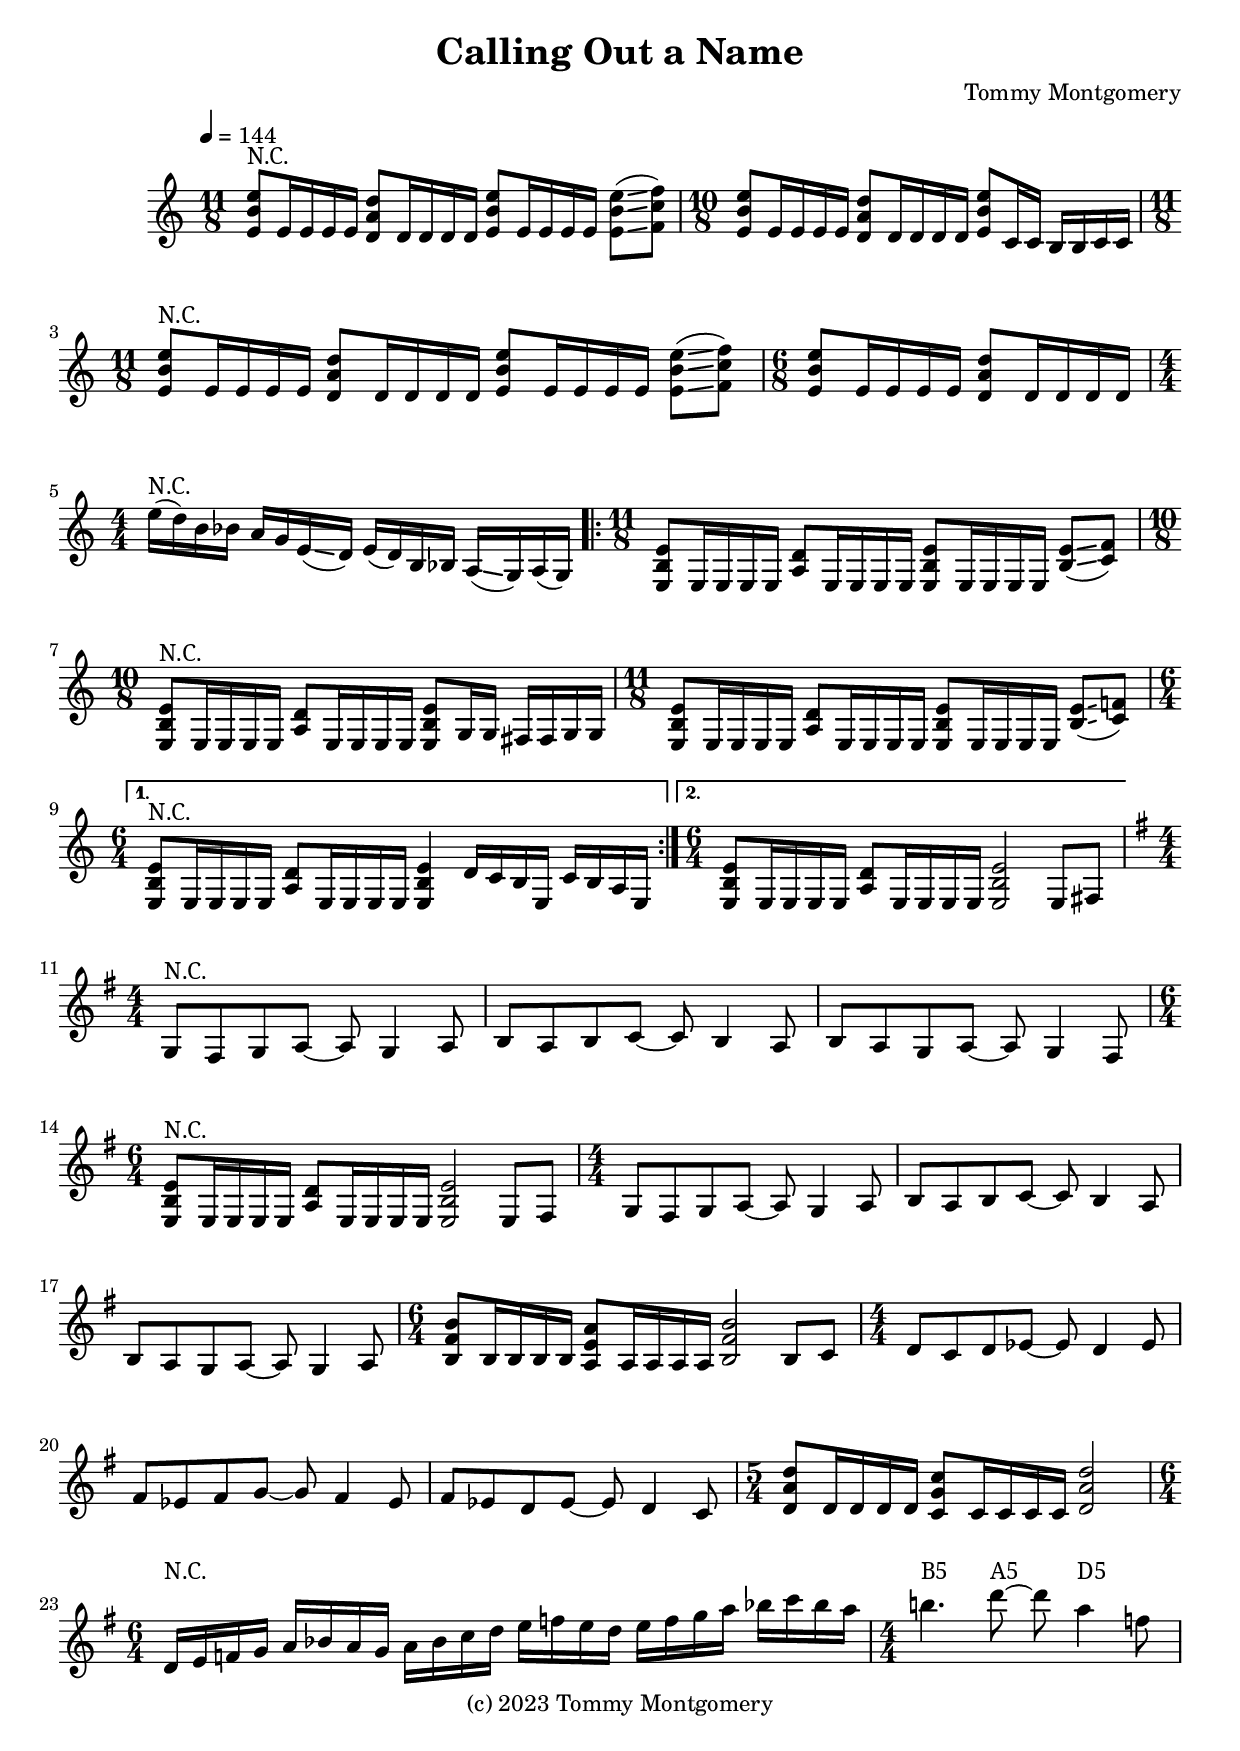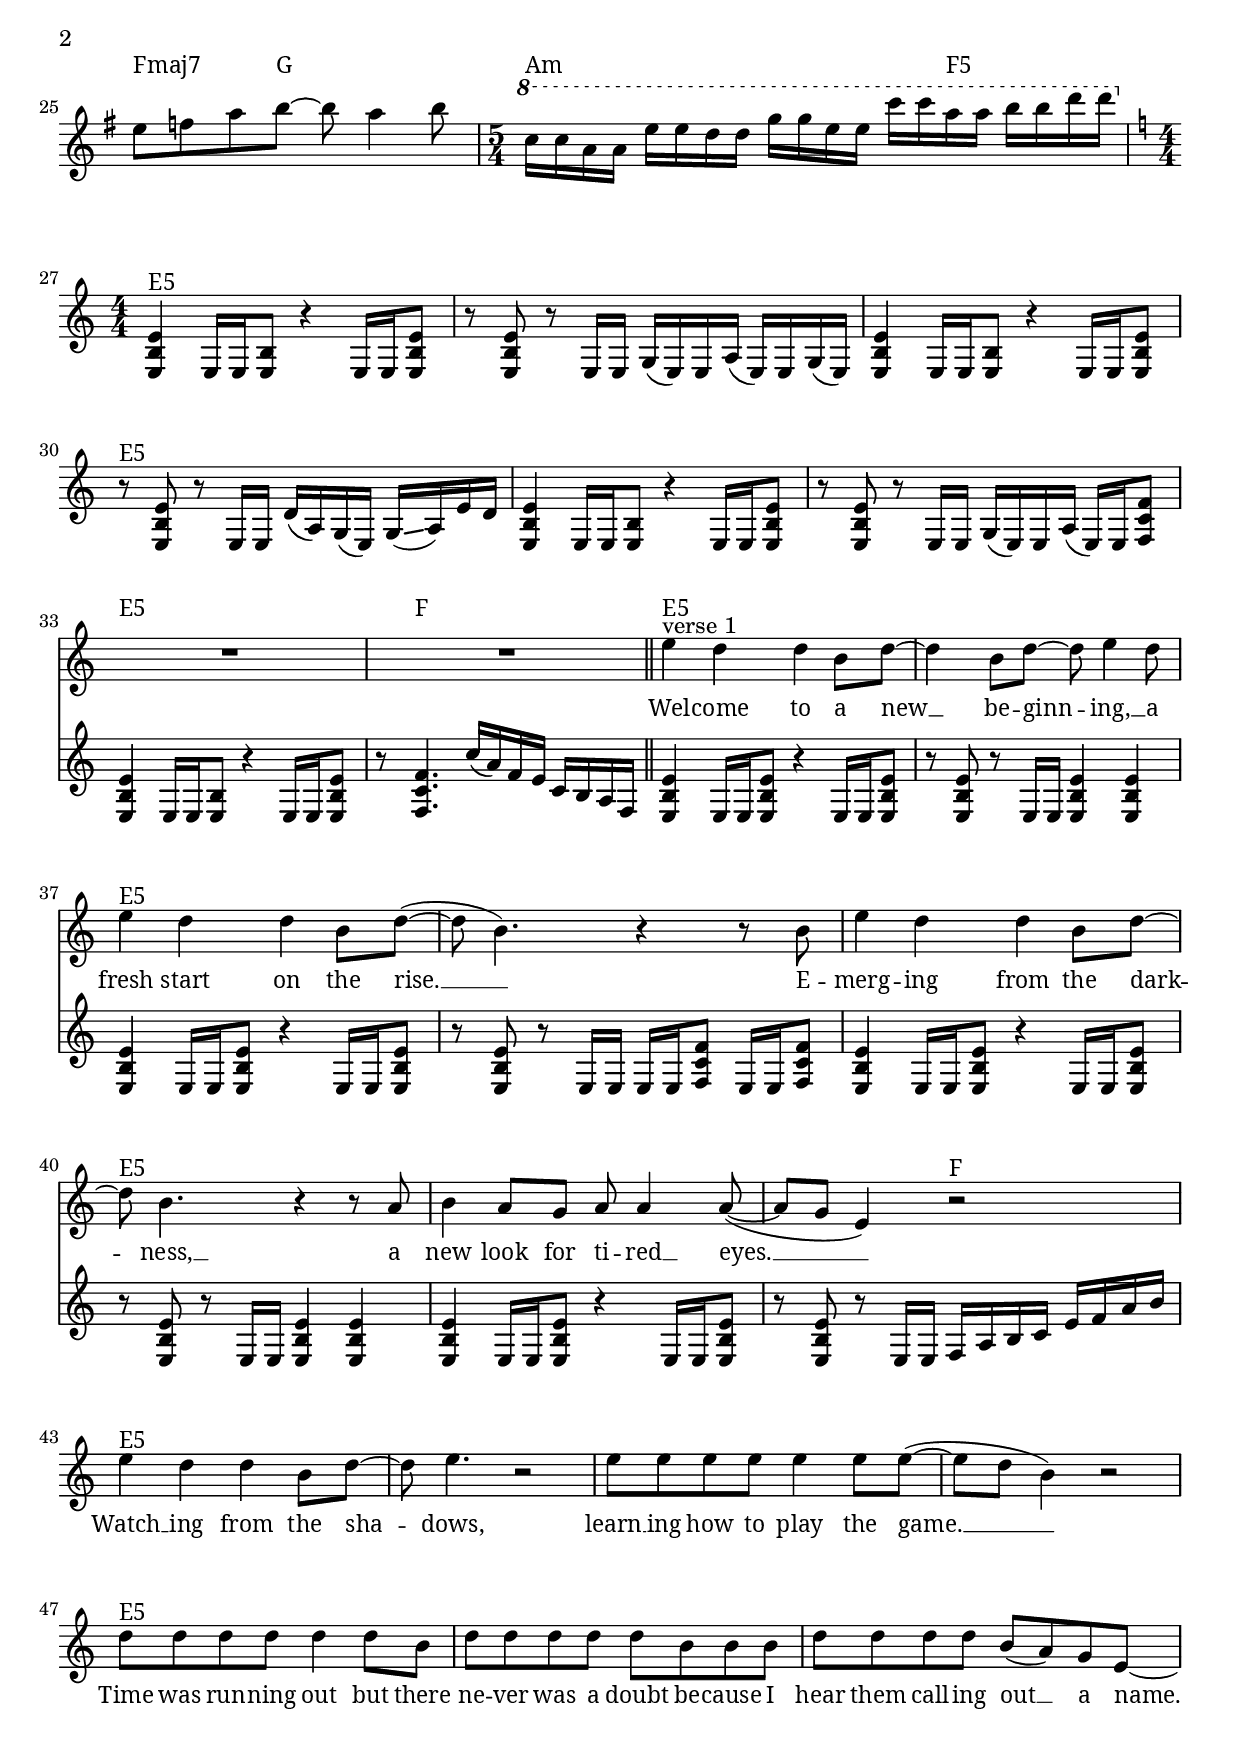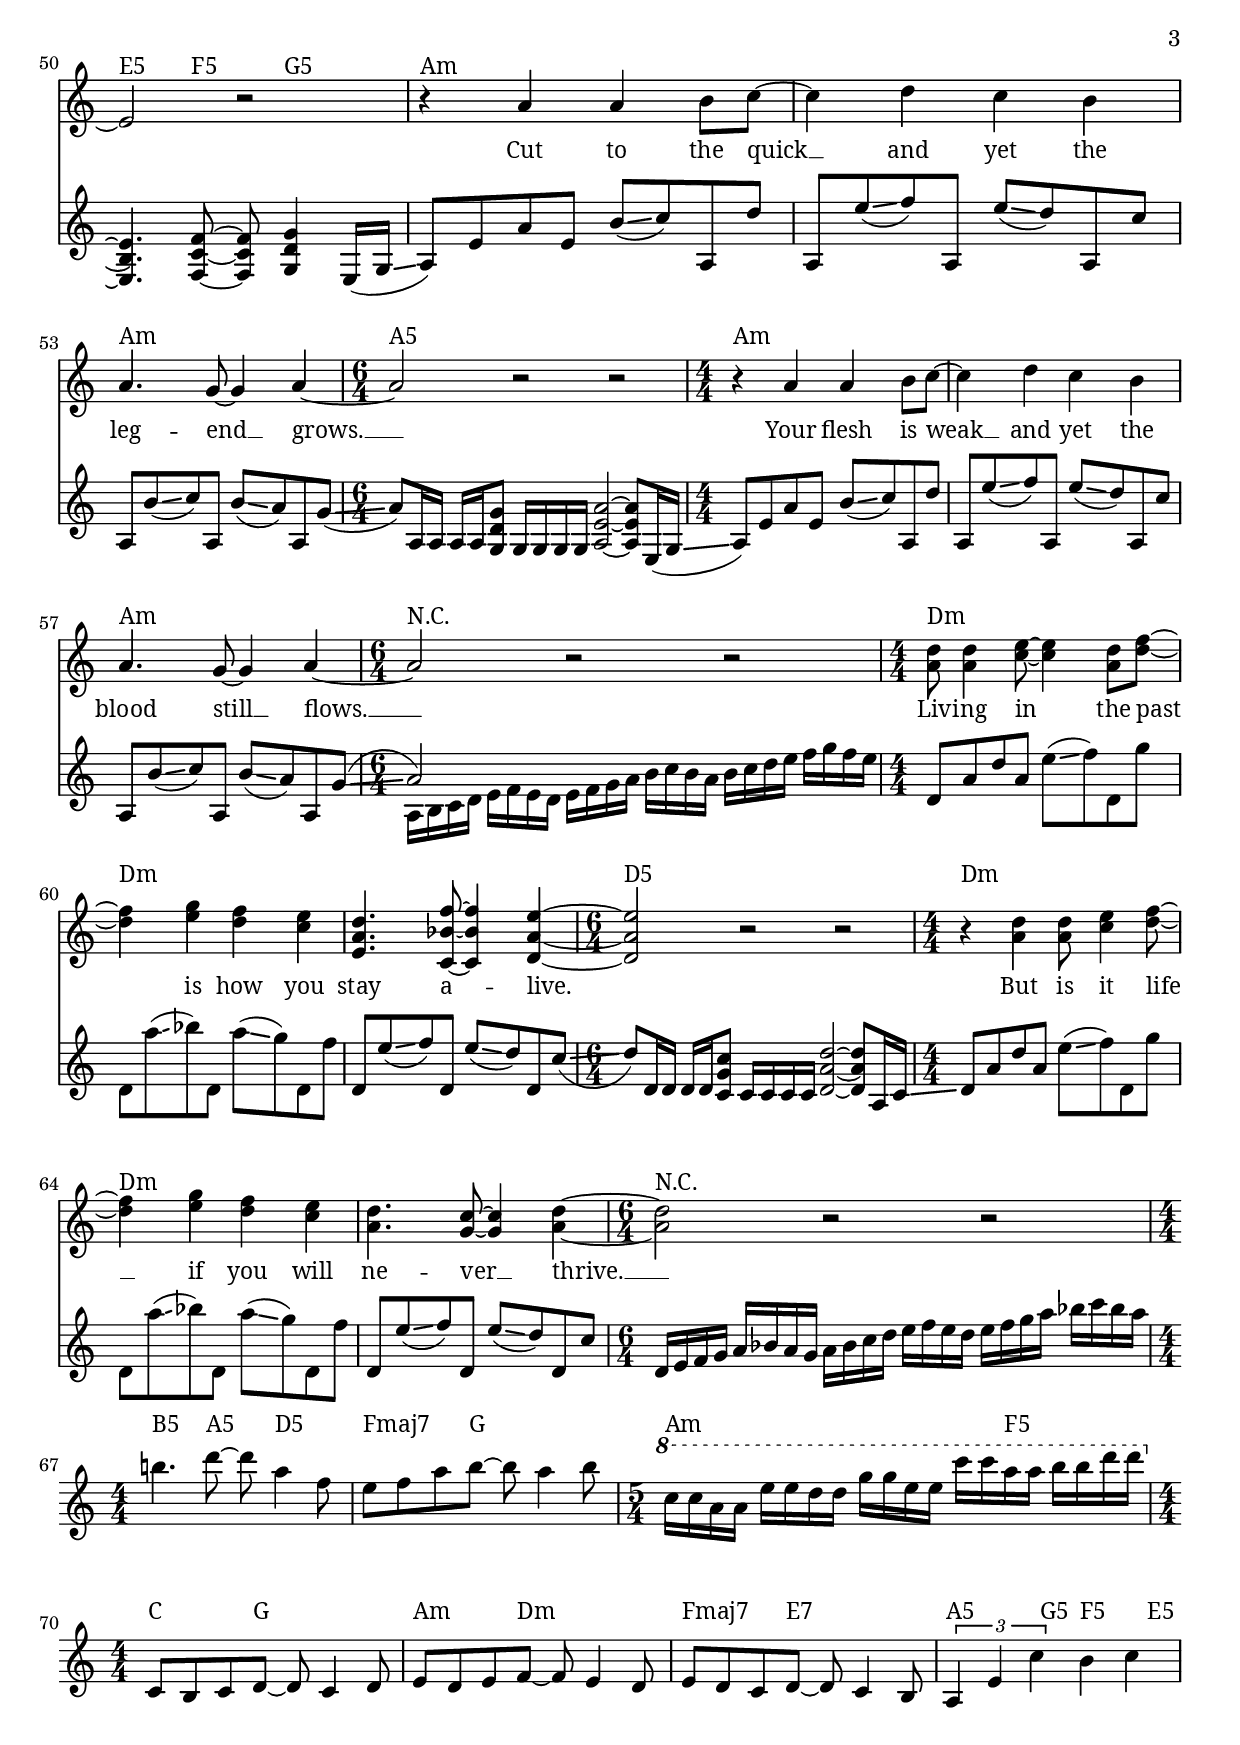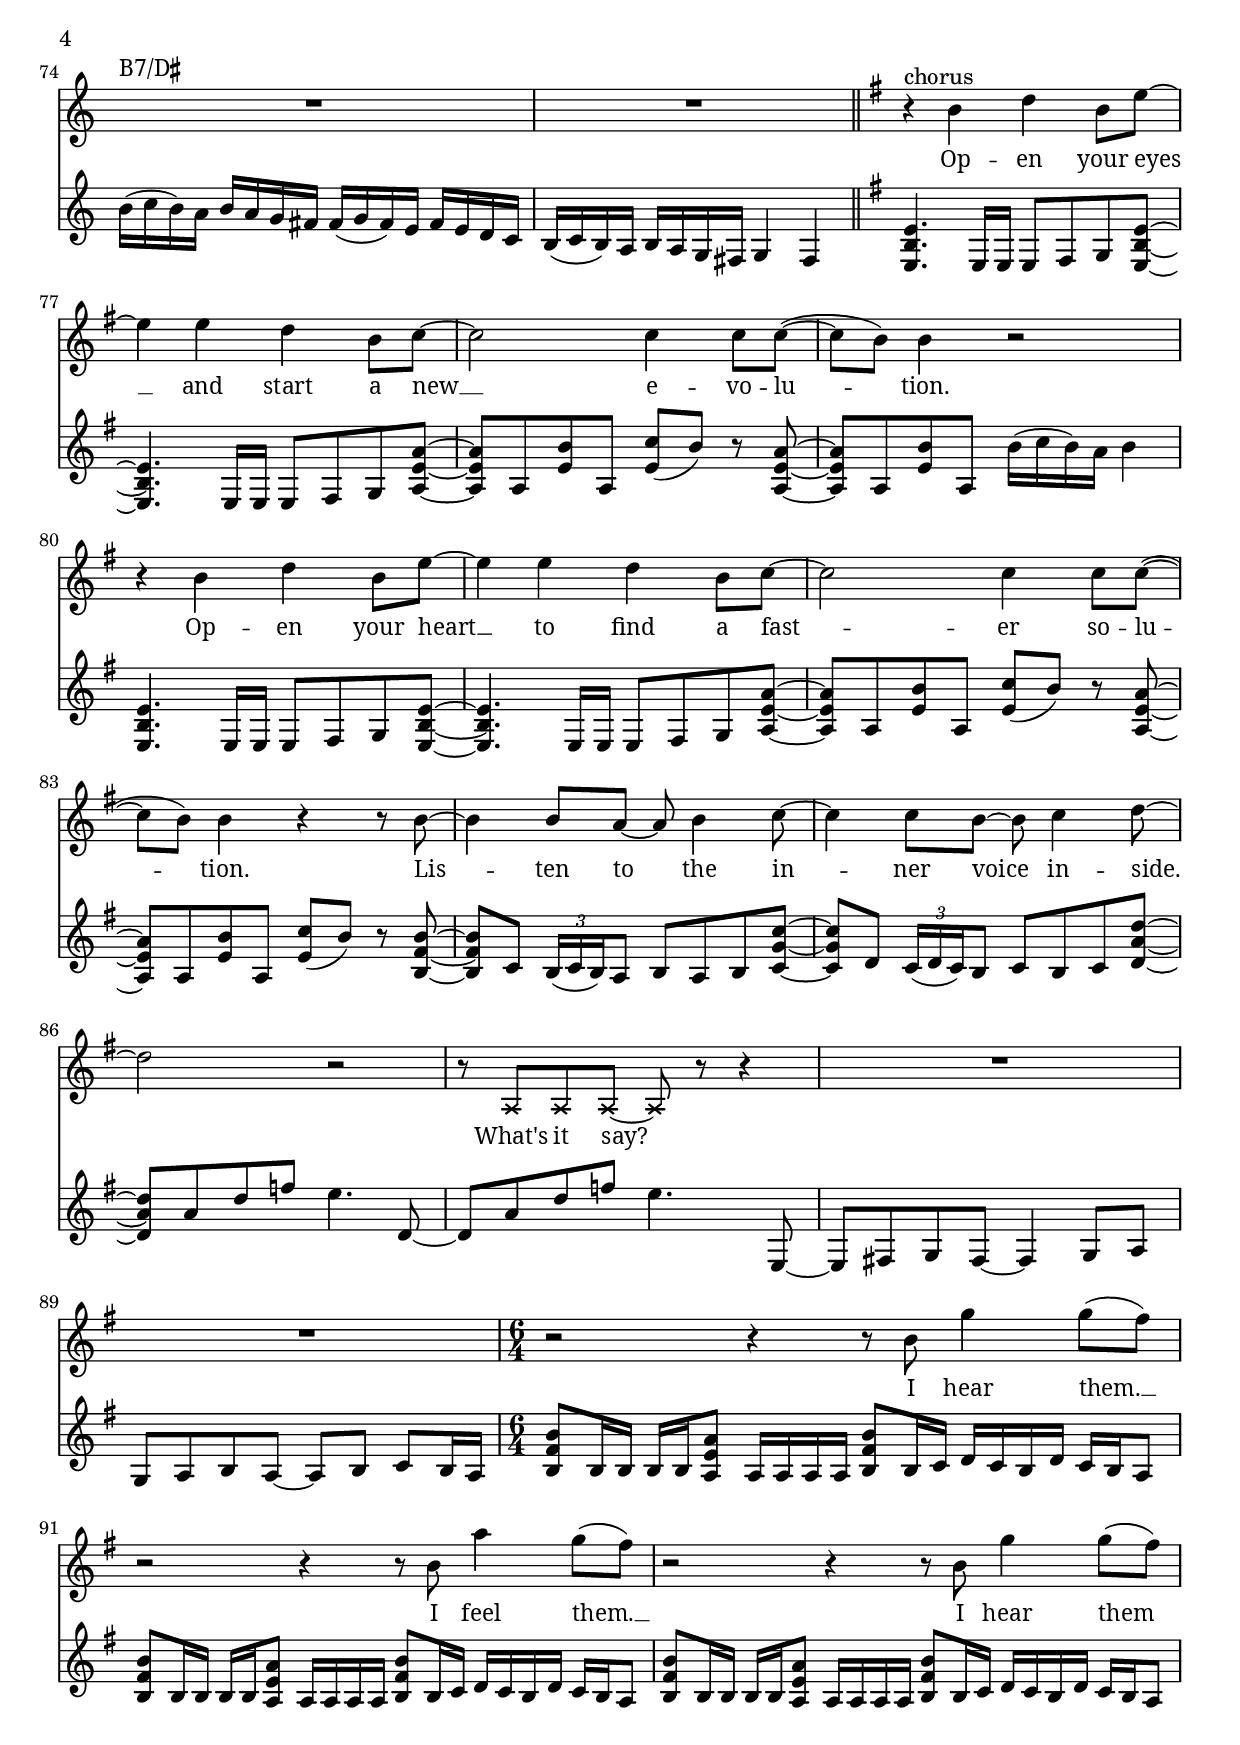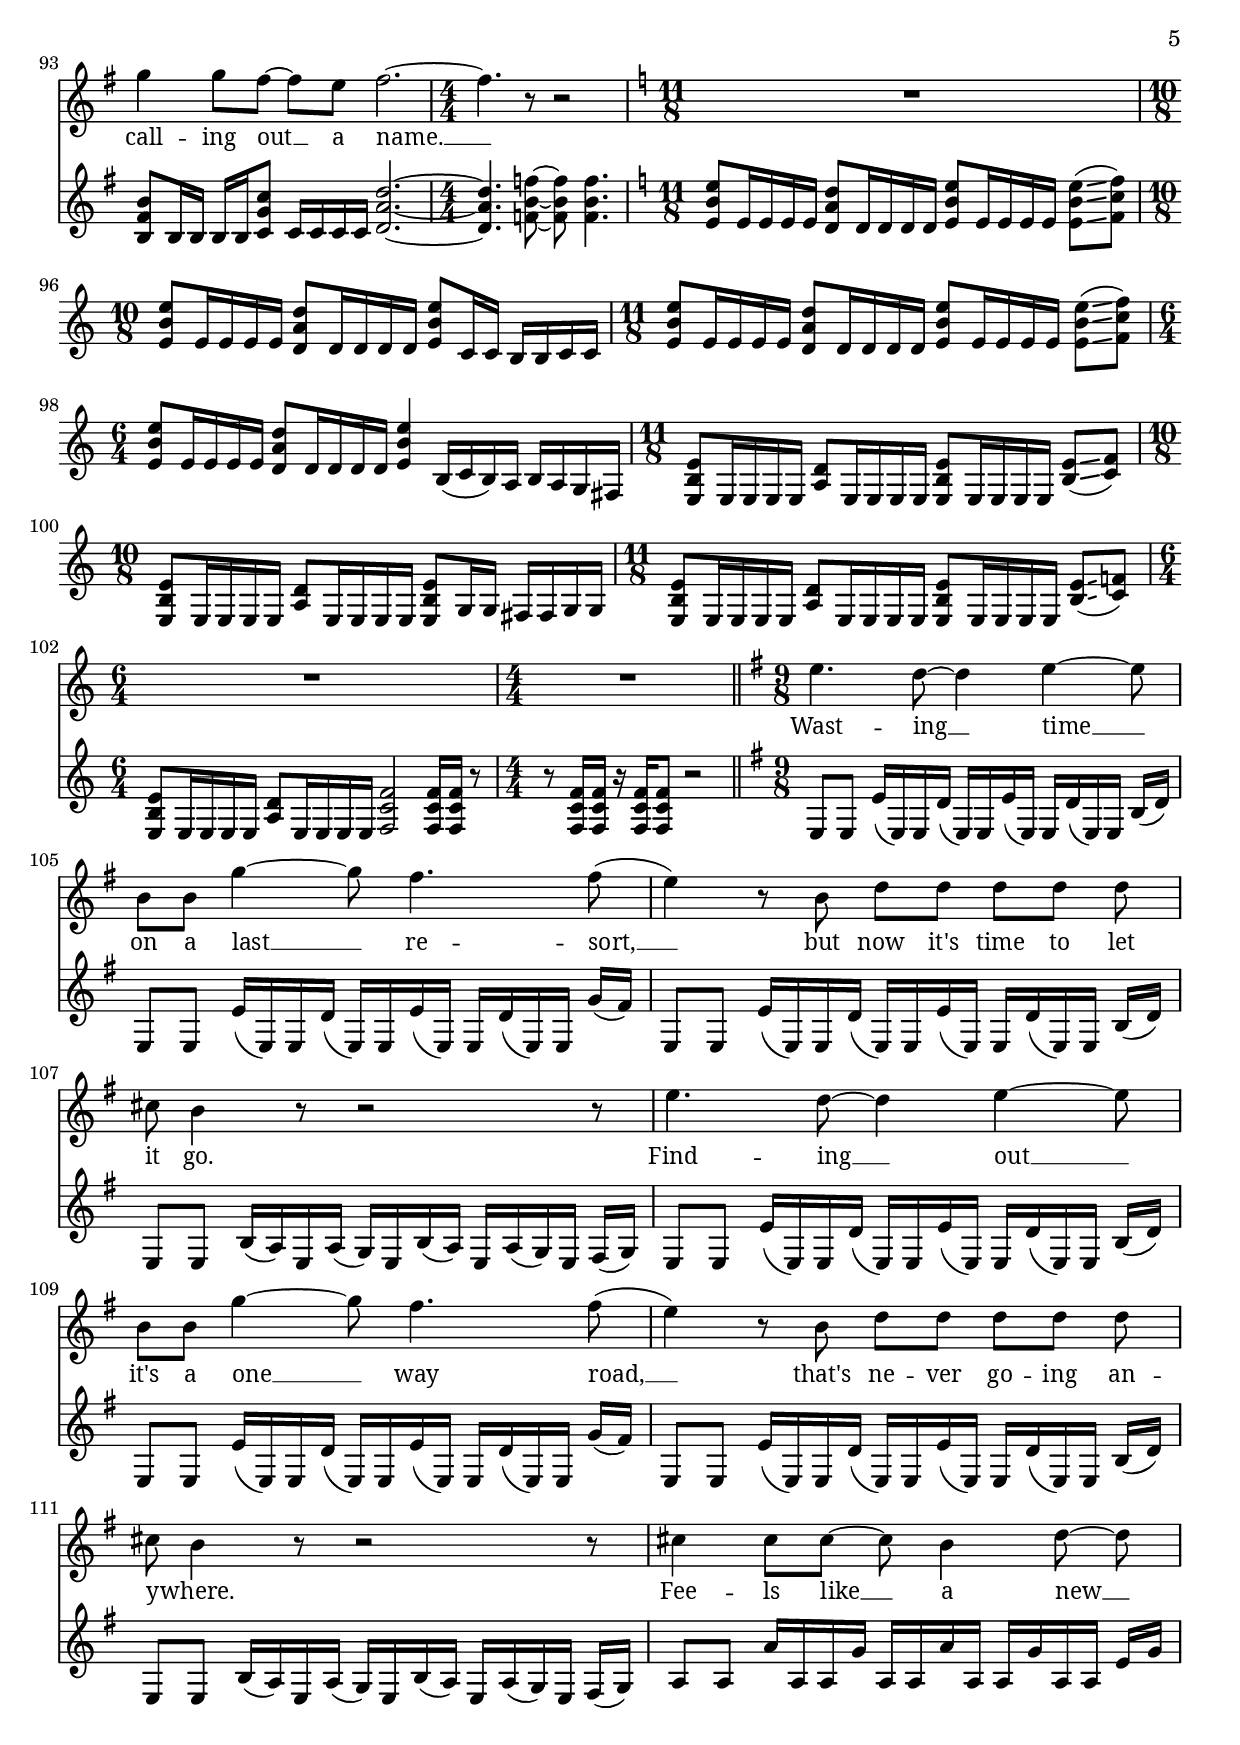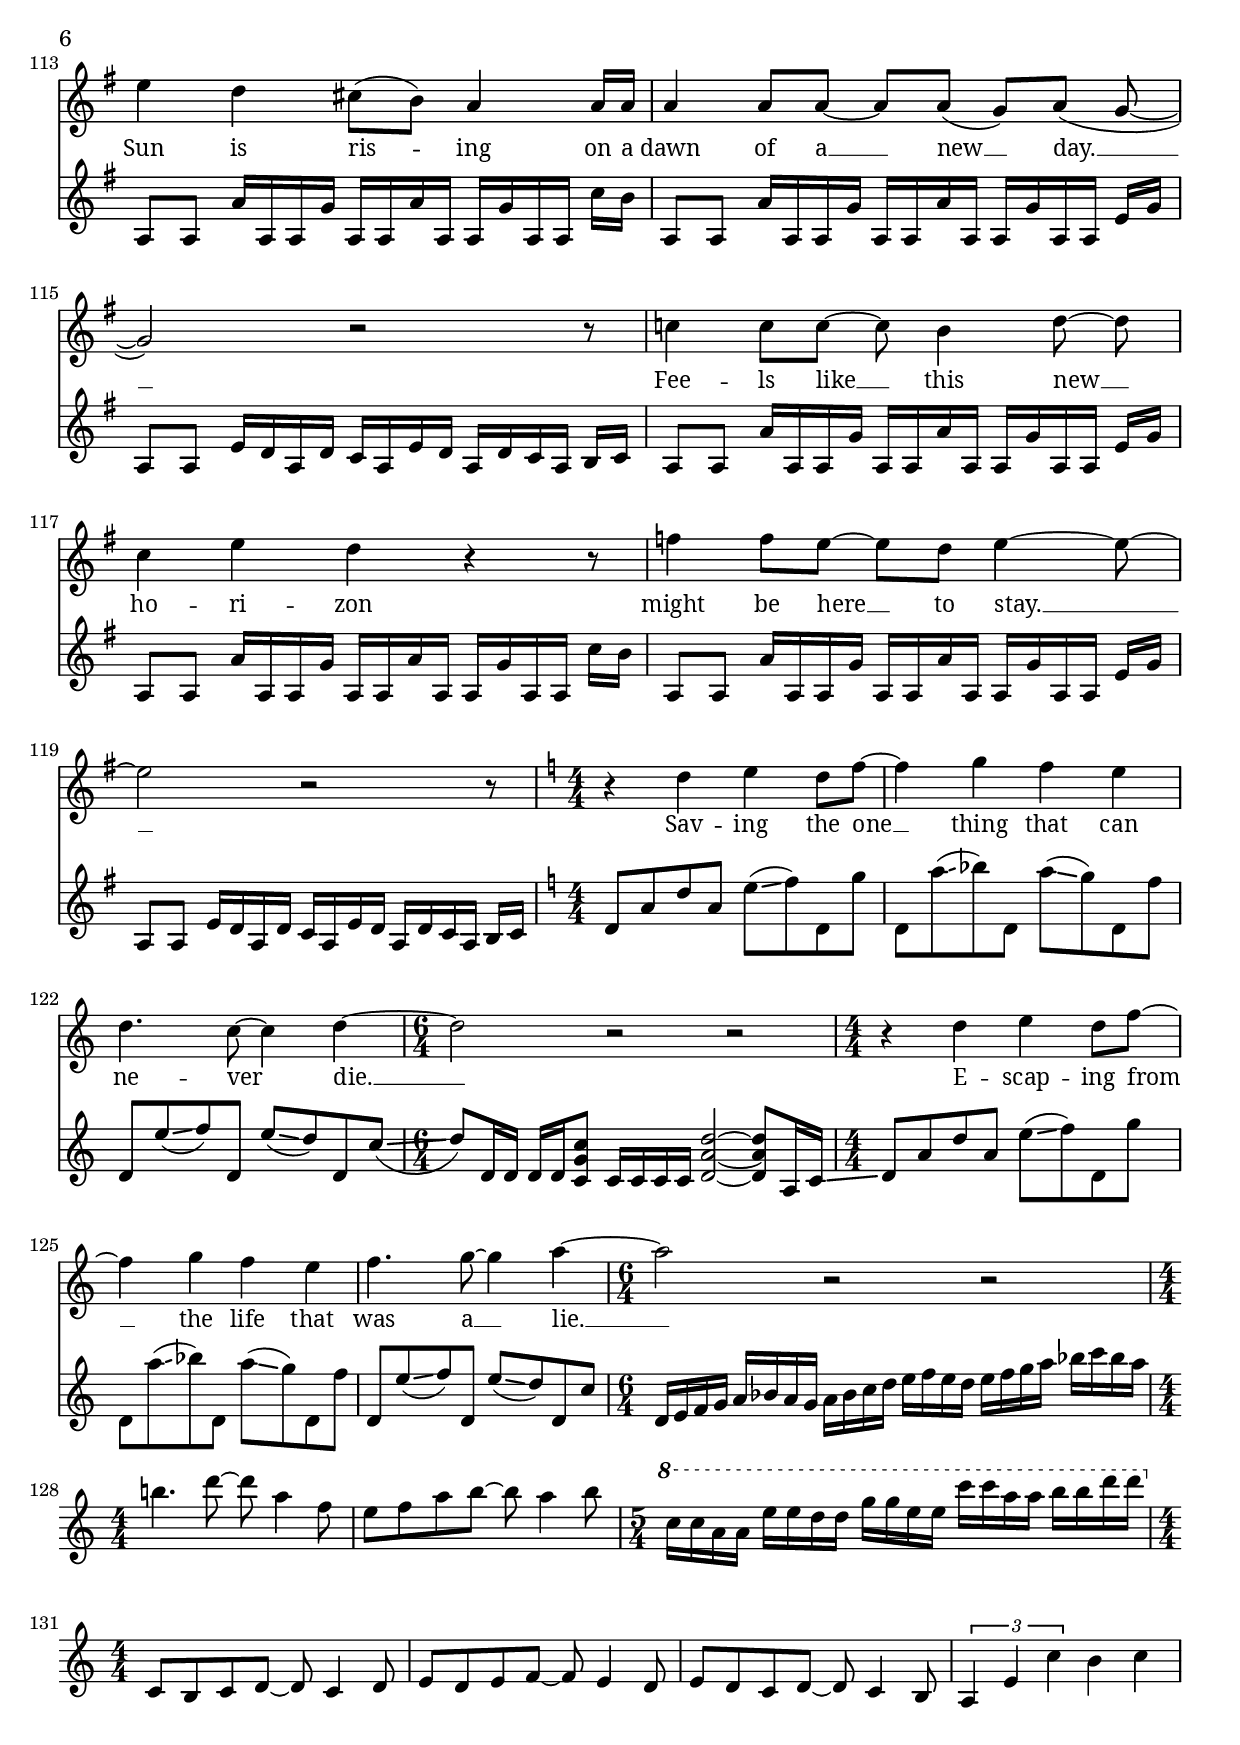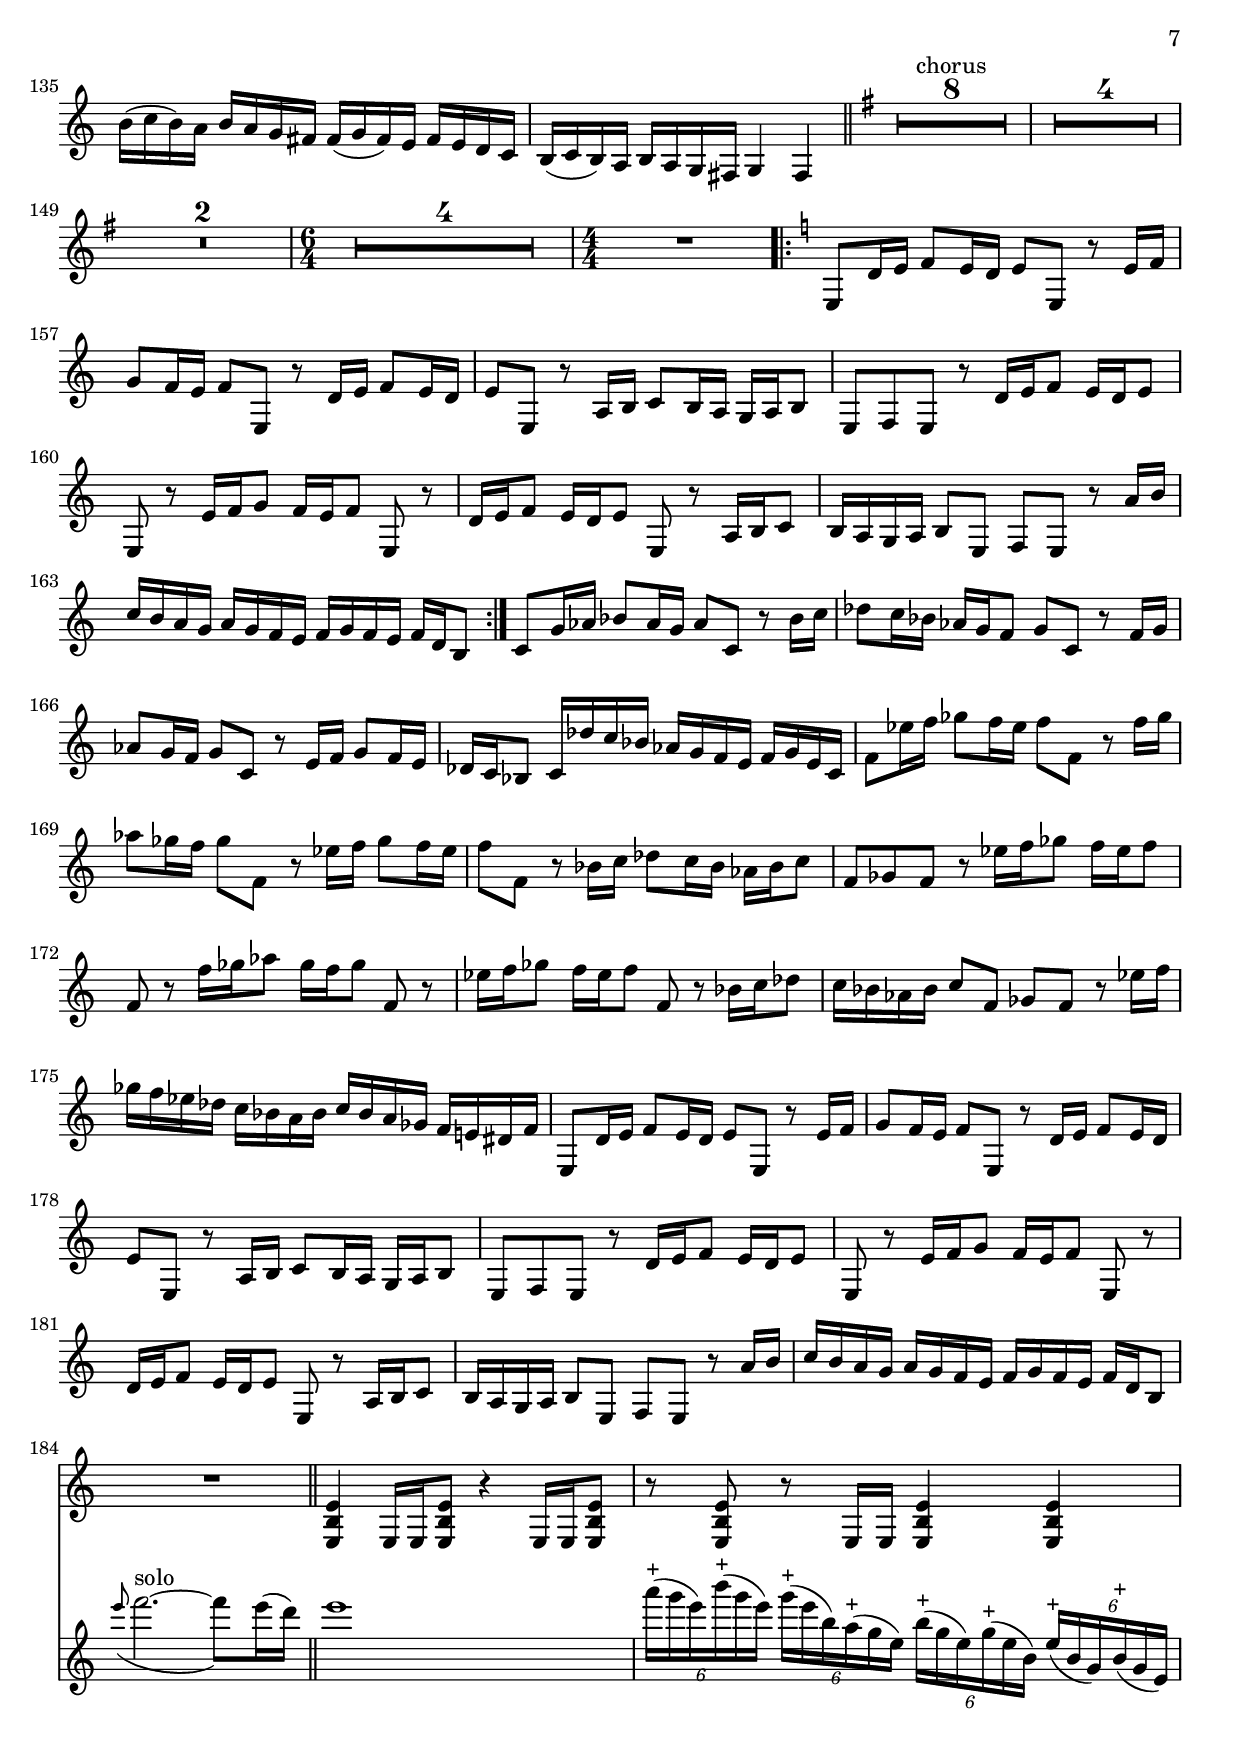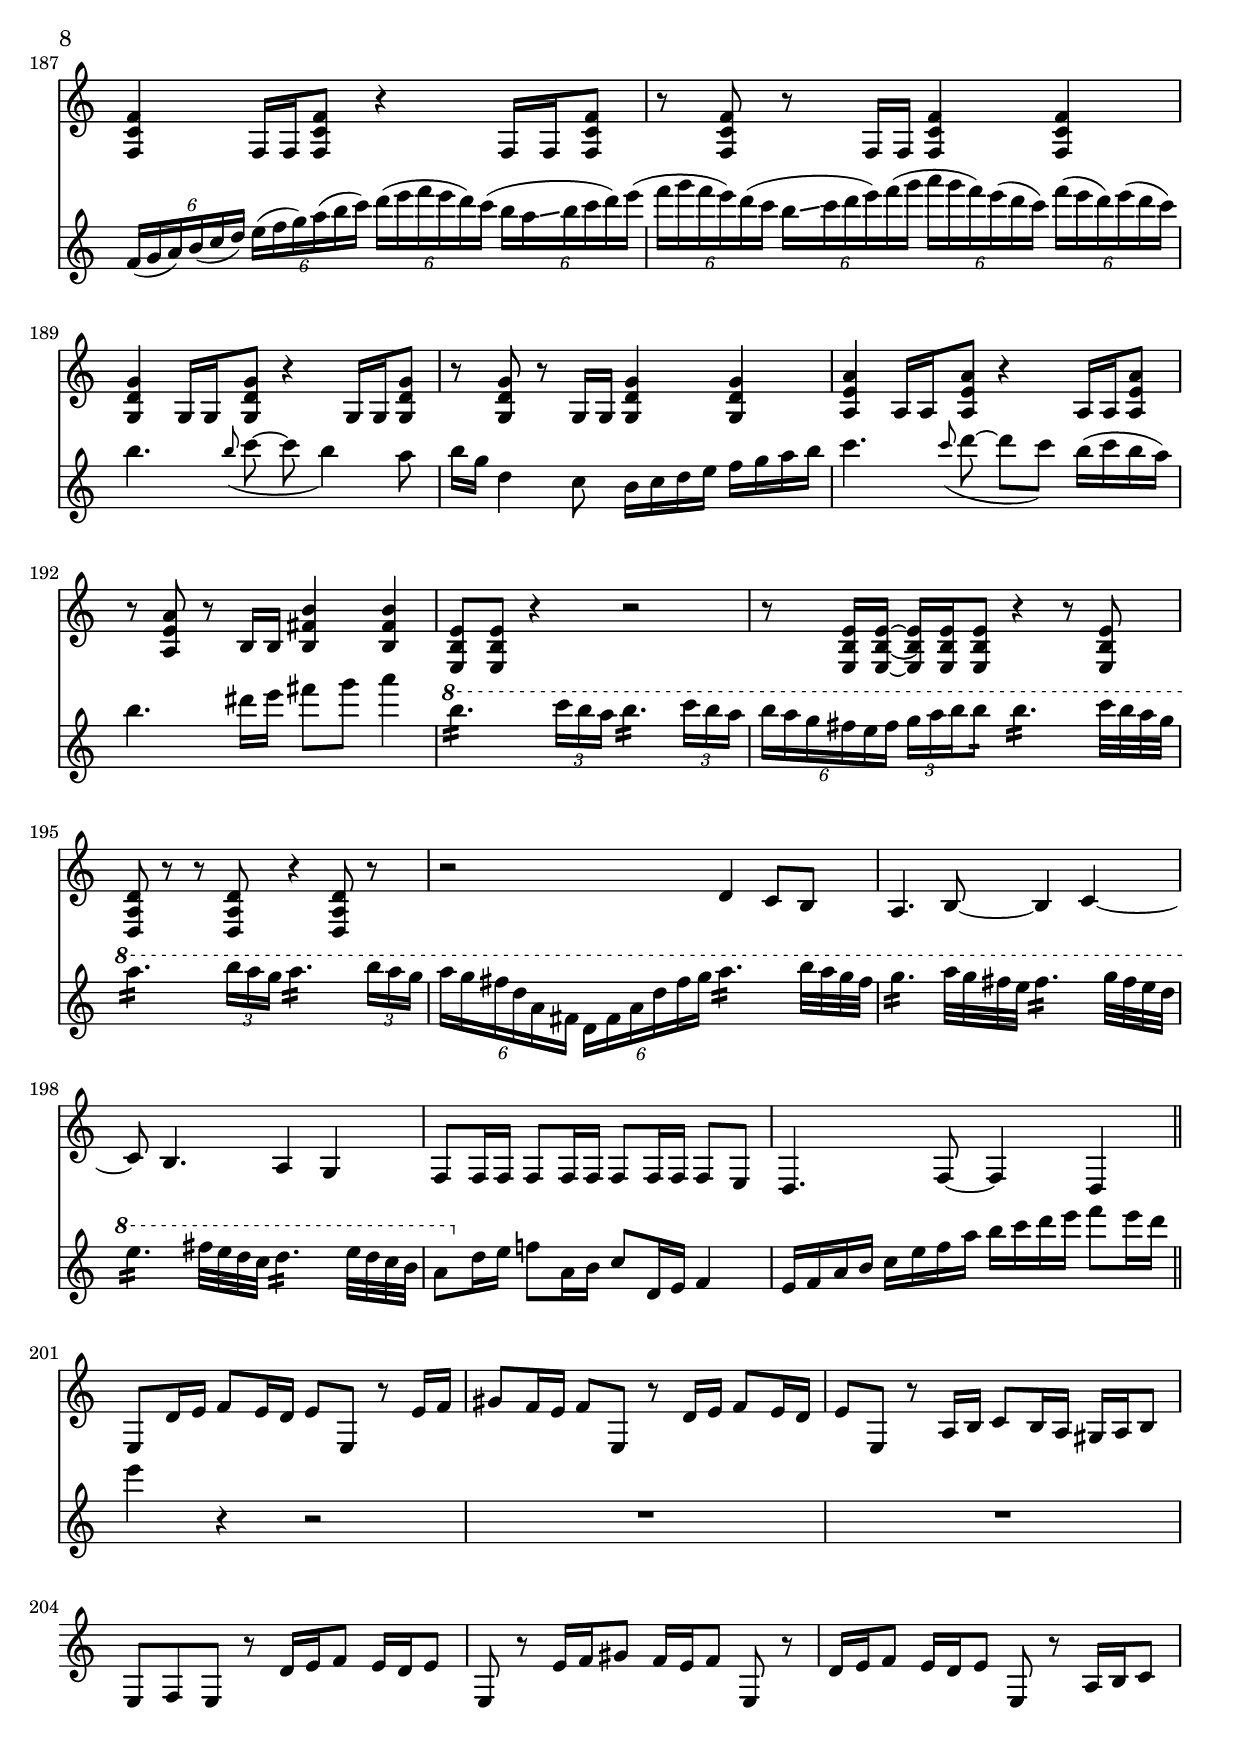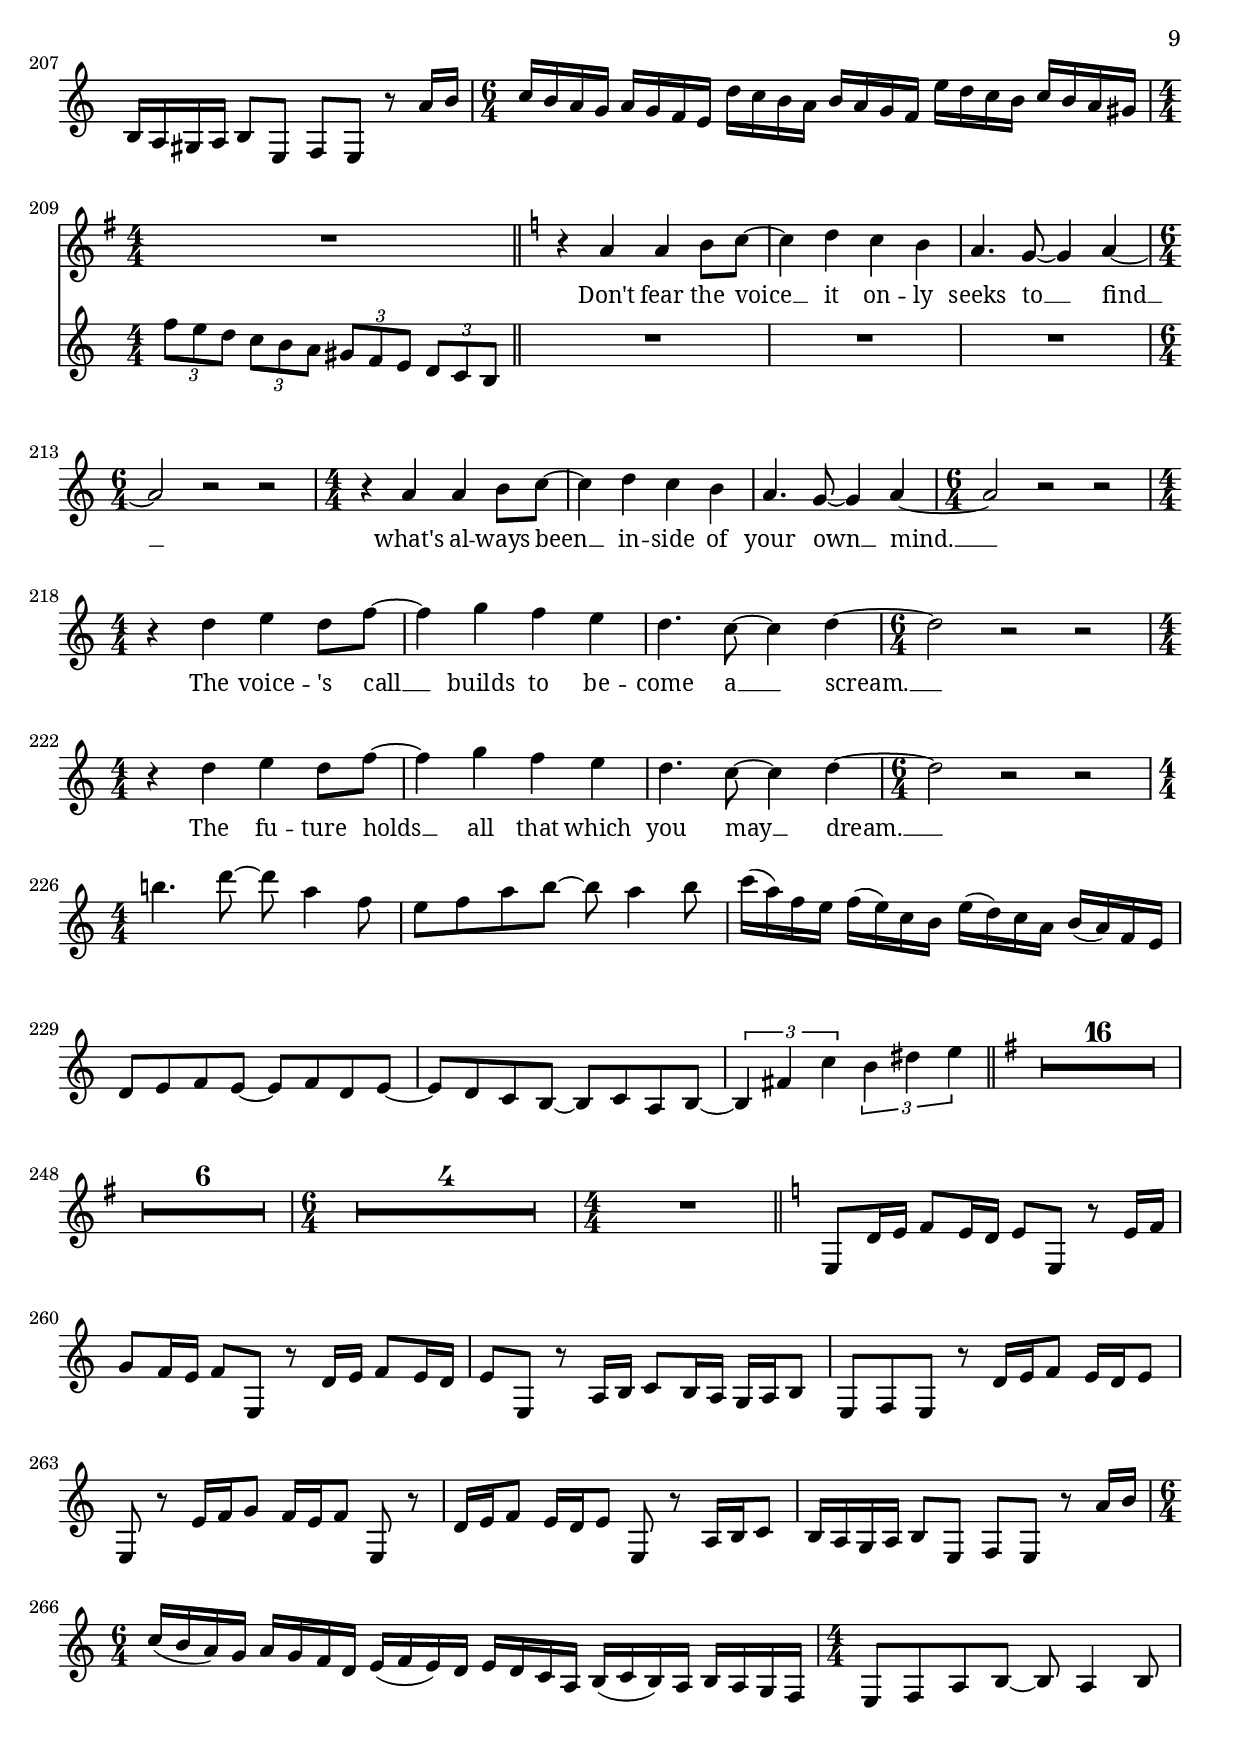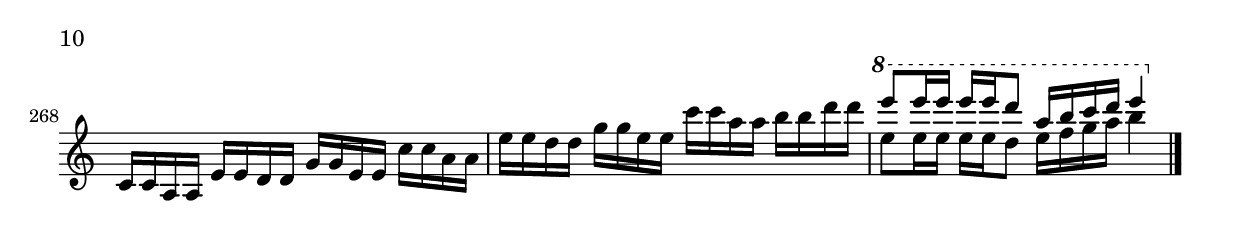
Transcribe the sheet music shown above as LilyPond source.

\version "2.24.0"
\language "english"

\header {
  title = "Calling Out a Name"
  composer = "Tommy Montgomery"
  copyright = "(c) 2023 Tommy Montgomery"
}

global = {
  \key e \phrygian
  \set Staff.printKeyCancellation = ##f
  \numericTimeSignature
  \compressEmptyMeasures
  \omit Voice.StringNumber
  \override TupletBracket.bracket-visibility = #'if-no-beam
  \override MultiMeasureRest.expand-limit = #3
  \override Score.ChordName.font-name = #"Noto Serif"
  \override Score.ChordName.font-size = #0
  \override Score.LyricText.font-name = #"Noto Serif"
  \override Score.LyricText.font-size = #0
  \tempo 4 = 144
}

mainRiff = \relative c' {
  \time 11/8 <e b' e>8[ e16 e e e] <d a' d>8[ d16 d d d] <e b' e>8[ e16 e e e] <e b' e>8(\glissando[ <f c' f>]) |
  \time 10/8 <e b' e>8[ e16 e e e] <d a' d>8[ d16 d d d] <e b' e>8[ c16 c] b[ b c c] |
  \time 11/8 <e b' e>8[ e16 e e e] <d a' d>8[ d16 d d d] <e b' e>8[ e16 e e e] <e b' e>8(\glissando[ <f c' f>]) |
}

mainRiffSecondary = \relative c {
  \time 11/8 <e b' e>8[ e16 e e e] <a d>8[ e16 e e e] <e b' e>8[ e16 e e e] <b' e>8(\glissando[ <c f>]) |
  \time 10/8 <e, b' e>8[ e16 e e e] <a d>8[ e16 e e e] <e b' e>8[ g16 g] fs[ fs g g] |
  \time 11/8 <e b' e>8[ e16 e e e] <a d>8[ e16 e e e] <e b' e>8[ e16 e e e] <b' e>8(\glissando[ <c f!>]) |
}

dMinorPreChorusPlusLeadin = \relative c' {
  \time 4/4
  d8 a' d a e'\glissando (f) d, g' | d, a''\glissando( bf) d,, a''\glissando( g) d, f' |
  d, e'\glissando( f) d, e'\glissando( d) d, c'\glissando(
  \time 6/4 d) d,16 d d d <c g' c>8 c16 c c c <d a' d>2 ~ q8 a16 c\glissando |

  \time 4/4
  d8 a' d a e'\glissando (f) d, g' | d, a''\glissando( bf) d,, a''\glissando( g) d, f' |
  d, e'\glissando( f) d, e'\glissando( d) d, c' |
  \time 6/4 d,16 e f g a bf a g a bf c d e f e d e f g a bf c bf a |

  \time 4/4 b!4. d8 ~ d a4 f8 | e f a b ~ b a4 b8 |
  \time 5/4 \ottava #1 c16 c a a e' e d d g g e e c' c a a b b d d \ottava #0 |

  \time 4/4 c,,,8 b c d ~ d c4 d8 | e d e f ~ f e4 d8 |
  e d c d ~ d c4 b8 | \tuplet 3/2 { a4 e' c' } b c |
  b16( c b) a b a g fs fs( g fs) e fs e d c |
  b16( c b) a b a g fs g4 fs |
}

verseRiffInE = \relative c {
  <e b' e>4 e16 e <e b' e>8 r4 e16 e <e b' e>8 |
  r8 <e b' e>8 r8 e16 e <e b'e>4 q |
}

interludeRiffInE = \relative c {
  e8 d'16 e f8 e16 d e8 e, r e'16 f |
  g8 f16 e f8 e, r d'16 e f8 e16 d |
  e8 e, r a16 b c8 b16 a g a b8 |
  e, f e r d'16 e f8 e16 d e8 |
  e, r e'16 f g8 f16 e f8 e, r |
  d'16 e f8 e16 d e8 e, r a16 b c8 |
  b16 a g a b8 e, f e r a'16 b |
}

guitarOne = \relative c' {
  \global
  \mainRiff

  \time 6/8 <e b' e>8[ e16 e e e] <d a' d>8[ d16 d d d] |
  \time 4/4 e'16( d) b bf a g e\glissando( d) e( d) b bf a\glissando( g) a( g) |

  %{
  <f c' f>4. <g d' g>8 ~ q2 |
  \time 5/4 <a e' a c>2. ~ q8 <c f b d>4. |
  %}

  \repeat volta 2 {
    \mainRiffSecondary
  }
  \alternative {
    { \time 6/4 <e b' e>8[ e16 e e e] <a d>8[ e16 e e e] <e b' e>4 d'16 c b e, c' b a e | }
    { \time 6/4 <e b' e>8[ e16 e e e] <a d>8[ e16 e e e] <e b' e>2 e8 fs | }
  }

  \key e \minor
  \time 4/4 g fs g a ~ a g4 a8 | b a b c ~ c b4 a8 | b a g a ~ a g4 fs8 |
  \time 6/4 <e b' e>8[ e16 e e e] <a d>8[ e16 e e e] <e b' e>2 e8 fs |
  \time 4/4 g fs g a ~ a g4 a8 | b a b c ~ c b4 a8 | b a g a ~ a g4 a8 |
  \time 6/4 <b fs' b>8[ b16 b b b] <a e' a>8[ a16 a a a] <b fs' b>2 b8 c |
  \time 4/4 d c d ef ~ ef d4 ef8 | fs ef fs g ~ g fs4 ef8 | fs ef d ef ~ ef d4 c8 |
  \time 5/4 <d a' d>8[ d16 d d d] <c g' c>8[ c16 c c c] <d a' d>2 |
  \time 6/4 d16 e f g a bf a g a bf c d e f e d e f g a bf c bf a |
  \time 4/4 b!4. d8 ~ d a4 f8 | e f a b ~ b a4 b8 |
  \time 5/4 \ottava #1 c16 c a a e' e d d g g e e c' c a a b b d d \ottava #0 |

  \time 4/4
  \key e \phrygian
  <e,,,, b' e>4 e16 e <e b'>8 r4 e16 e <e b' e>8 |
  r8 <e b' e>8 r8 e16 e g( e) e a( e) e g( e) |
  <e b' e>4 e16 e <e b'>8 r4 e16 e <e b' e>8 |
  r8 <e b' e>8 r8 e16 e d'( a) g( e) g\glissando( a) e' d |
  <e, b' e>4 e16 e <e b'>8 r4 e16 e <e b' e>8 |
  r8 <e b' e>8 r8 e16 e g( e) e a( e) e <f c' f>8 |
  <e b' e>4 e16 e <e b'>8 r4 e16 e <e b' e>8 |
  r8 <f c' f>4. c''16( a) f e c b a f |

  % verse
  \repeat unfold 4 {
    <e b' e>4 e16 e <e b' e>8 r4 e16 e <e b' e>8 |
  }
  \alternative {
    { r8 <e b' e>8 r8 e16 e <e b'e>4 q | }
    { r8 <e b' e>8 r8 e16 e e e <f c'f>8 e16 e <f c' f>8 | }
    { r8 <e b' e>8 r8 e16 e <e b'e>4 q | }
    { r8 <e b' e>8 r8 e16 e f a b c e f a b | }
  }

  R1^"original riff" | R1*6 | <e,, b' e>4.\repeatTie <f c' f>8 ~ q8 <g d' g>4 e16( g\glissando |

  % pre-chorus

  a8) e' a e b'\glissando( c) a, d' |
  a, e''\glissando( f) a,, e''\glissando( d) a, c'
  a, b'\glissando( c) a, b'\glissando( a) a, g'\glissando( |
  \time 6/4 a) a,16 a a a <g d' g>8 g16 g g g <a e' a>2 ~ q8 e16( g\glissando  |
  \time 4/4
  a8) e' a e b'\glissando( c) a, d' |
  a, e''\glissando( f) a,, e''\glissando( d) a, c'
  a, b'\glissando( c) a, << { b'\glissando_( a) a, g'\glissando( } \\ { s2 } >> |
  \time 6/4
  <<
    { a) }
    \\
    { a,16 b c d e f e d e f g a b c b a  b c d e f g f e }
  >>

  \dMinorPreChorusPlusLeadin

  % chorus
  \key e \minor
  \repeat unfold 2 {
    <e,, b' e>4. e16 e e8 fs g <e b' e> ~ |
    q4. e16 e e8 fs g <a e' a> ~ |
    q8 a <e' b'> a, <e' c'>( b') r <a, e' a> ~ |
  }
  \alternative {
    { q a <e' b'> a, b'16( c b) a b4 | }
    { <a, e' a>8 a <e' b'> a, <e' c'>( b') r <b, fs' b> ~ }
  }

  q8 c \tuplet 3/2 { b16( c b) } a8 b a b <c g' c> ~ |
  q8 d \tuplet 3/2 { c16( d c) } b8 c b c <d a' d> ~ |
  q8 a' d f e4. d,8 ~ | d a' d f e4. e,,8 ~ |

  e fs! g fs ~ fs4 g8 a | g a b a ~ a b c b16 a |

  \time 6/4
  \repeat unfold 3 {
    <b fs' b>8 b16 b b b <a e' a>8 a16 a a a <b fs' b>8 b16 c d c b d c b a8 |
  }
  <b fs' b>8 b16 b b b <c g' c>8 c16 c c c <d a' d>2. ~ |
  \time 4/4 q4. <f b f'>8 ~ q q4. |

  \key e \phrygian
  \mainRiff
  \time 6/4 <e b' e>8[ e16 e e e] <d a' d>8[ d16 d d d] <e b' e>4 b16( c b) a b a g fs |
  \mainRiffSecondary
  \time 6/4 <e b' e>8[ e16 e e e] <a d>8[ e16 e e e] <f c' f>2 q16 q r8 |
  \time 4/4
  r8 <f c' f>16 q r <f c' f> q8 r2 |

  % verse 2
  \key e \minor
  \time 2,2,2,2,1 9/8
  \repeat unfold 2 {
    e8 e e'16( e,) e d'( e,) e e'( e,) e d'( e,) e b'( d) |
    e,8 e e'16( e,) e d'( e,) e e'( e,) e d'( e,) e g'( fs) |
    e,8 e e'16( e,) e d'( e,) e e'( e,) e d'( e,) e b'( d) |
    e,8 e b'16( a) e a( g) e b'( a) e a( g) e fs( g) |
  }
  \repeat unfold 2 {
    a8 a a'16 a, a g' a, a a' a, a g' a, a e' g |
    a,8 a a'16 a, a g' a, a a' a, a g' a, a c' b |
    a,8 a a'16 a, a g' a, a a' a, a g' a, a e' g |
    a,8 a e'16 d a d c a e' d a d c a b c |
  }

  \key e \phrygian
  \dMinorPreChorusPlusLeadin


  % chorus
  \key e \minor
  R1*14^"chorus" | \time 6/4 R1*4*6/4 | \time 4/4 R1 |

  % instrumental interlude
  \key e \phrygian


  \repeat volta 2 {
    \interludeRiffInE
    c'16 b a g a g f e f g f e f d b8 |
  }

  c8 g'16 af bf8 af16 g af8 c, r bf'16 c |
  df8 c16 bf af g f8 g c, r f16 g |
  af8 g16 f g8 c, r e16 f g8 f16 e |
  df c bf8 c16 df'16 c bf af g f e f g e c |

  f8 ef'16 f gf8 f16 ef f8 f, r f'16 gf |
  af8 gf16 f gf8 f, r ef'16 f gf8 f16 ef |
  f8 f, r bf16 c df8 c16 bf af bf c8 |
  f, gf f r ef'16 f gf8 f16 ef f8 |
  f, r f'16 gf af8 gf16 f gf8 f, r |
  ef'16 f gf8 f16 ef f8 f, r bf16 c df8 |
  c16 bf af bf c8 f, gf f r ef'16 f |
  gf f ef df c bf a bf c bf a gf f e! ds f |

  \interludeRiffInE
  c'16 b a g a g f e f g f e f d b8 |

  R1 |

  % solo

  \bar "||"


  \verseRiffInE
  \transpose e f \verseRiffInE
  \transpose e g \verseRiffInE

  <a e' a>4 a16 a <a e' a>8 r4 a16 a <a e' a>8 |
  r <a e' a> r b16 b <b fs' b>4 q |

%  \verseRiffInE
%   \transpose e c' \verseRiffInE
%   \transpose e d' \verseRiffInE
%   <b ds a'>4 b16 b <b ds a'>8 r4 b16 b <b ds a'>8 |
%   b16( c b) a b a g fs g4 fs |

  <e, b' e>8 q r4 r2 | r8 <e b' e>16 q ~ q q q8 r4 r8 <e b' e>8 |
  <d a' d>8 r r <d a' d> r4 <d a' d>8 r | r2 d'4 c8 b |
  a4. b8 ~ b4 c ~ | c8 b4. a4 g |
  \repeat unfold 3 { f8 f16 f } f8 e | d4. f8 ~ f4 d |

  \bar "||"

  e8 d'16 e f8 e16 d e8 e, r e'16 f |
  gs8 f16 e f8 e, r d'16 e f8 e16 d |
  e8 e, r a16 b c8 b16 a gs a b8 |
  e, f e r d'16 e f8 e16 d e8 |
  e, r e'16 f gs8 f16 e f8 e, r |
  d'16 e f8 e16 d e8 e, r a16 b c8 |
  b16 a gs a b8 e, f e r a'16 b |

  \time 6/4 c b a g a g f e d' c b a b a g f  e' d c b c b a gs |
  \time 4/4 \tuplet 3/2 4 { f'8 e d c b a gs f e d c b } |

  % pre-chorus 3 (Am -> Dm)

  \bar "||"

  R1*3 | \time 6/4 R1*6/4 |
  \time 4/4 R1*3 | \time 6/4 R1*6/4 |
  \time 4/4 R1*3 | \time 6/4 R1*6/4 |
  \time 4/4 R1*3 | \time 6/4 R1*6/4 |

  % chorus lead-in


  \time 4/4
  b''!4. d8 ~ d a4 f8 | e f a b ~ b a4 b8 |
  c16( a) f e f( e) c b e( d) c a b( a) f e |
  d8 e f e ~ e f d e ~ | e d c b ~ b c a b ~ |
  \tuplet 3/2 2 { b4 fs' c' b ds e } |

  % chorus

  \key e \minor
  \bar "||"
  R1*16 |
  R1*6 |
  \time 6/4 R1*4*6/4 | \time 4/4 R1 |

  \key e \phrygian
  \bar "||"
  \interludeRiffInE
  \time 6/4 c16( b a) g a g f d e( f e) d e d c a b( c b) a b a g f |
  \time 4/4 e8 f a b ~ b a4 b8 |
  c16 c a a e' e d d g g e e c' c a a |
  e' e d d g g e e c' c a a b b d d |
  \ottava #1
    <<
      { e'8 e16 e e e d8 a16 b c d e4 | }
      \\
      { e,8 e16 e e e d8 e16 f g a b4 | }
    >>

  \bar "|."
}

guitarTwo = \relative c {
  R1*11/8 |
  R1*10/8 |
  R1*11/8 |
  R1*6/8 |
  R1 |

  \repeat volta 2 {
    R1*11/8 | R1*10/8 | R1*11/8 |
  }
  \alternative {
    { R1*6/4 |}
    { R1*6/4 | }
  }

  R1*3 | R1*6/4 |
  R1*3 | R1*6/4 |
  R1*3 | R1*5/4 |
  R1*6/4 | R1*2 | R1*5/4 |
  R1*8 |

  % verse 1
  R1*16 |

  % pre-chorus 1
  \repeat unfold 4 { R1*3 | R1*6/4 | }

  R1*2 | R1*5/4 | R1*6 |

  % chorus 1
  R1*8 |
  R1*4 | R1*2 |
  R1*4*6/4 | R1 |

  % interlude
  R1*11/8 | R1*10/8 | R1*11/8 | R1*6/4 |
  R1*11/8 | R1*10/8 | R1*11/8 | R1*6/4 | R1 |

  % verse 2
  R1*9/8*16 |

  % pre-chorus 2
  R1*3 | R1*6/4 |
  R1*3 | R1*6/4 |

  R1*2 | R1*5/4 |
  R1*6 |

  % chorus 2
  R1*8 |
  R1*4 | R1*2 |
  R1*4*6/4 | R1 |

  % interlude
  \repeat volta 2 { R1*8 }
  R1*4 |
  R1*16 |

  % solo
  \grace e'''8( f2.^"solo" ~ f8) e16( d) |
  e1 |
  \tuplet 6/4 4 {
    a16^"+"( g e) b'^"+"( g e) g^"+"( e b)
    a^"+"( g e) b'^"+"( g e) g^"+"( e b)
    e^"+"( b g) b^"+"( g e)

    f( g a) b( c d) e( f g) a( b c)
    d( e f e d) c( b a\glissando b c d)
    e(f g f e) d( c b\glissando c d e) f( g a g f) e( d c) f( e d) e( d c)
  } |

  b4. \grace b8( c8 ~ c b4) a8 |
  b16 g d4 c8 b16 c d e f g a b |
  c4. \grace c8( d8 ~ d c) b16( c b a ) |
  b4. ds16 e fs8 g a4 |

  \ottava #1
  b4.:16 \tuplet 3/2 { c16 b a } b4.:16 \tuplet 3/2 { c16 b a } |
  \tuplet 6/4 { b a g fs e fs } \tuplet 3/2 { g a b } b8:16 b4.:16 c32 b a g |
  a4.:16 \tuplet 3/2 { b16 a g } a4.:16 \tuplet 3/2 { b16 a g } |
  \tuplet 6/4 4 { a16 g fs d a fs d fs a d fs g } a4.:16 b32 a g fs |

  g4.:16 a32 g fs e fs4.:16 g32 fs e d |
  e4.:16 fs32 e d c d4.:16 e32 d c b |
  a8 \ottava #0 d,16 e f!8 a,16 b c8 d,16 e f4 |
  e16 f a b c e f a b c d e f8 e16 d |

  e4 r4 r2 | R1*6 |

}

vocalMelody = \relative c'' {
  R1*11/8 | R1*10/8 | R1*11/8 | R1*6/8 | R1 |
  \repeat volta 2 { R1*11/8 | R1*10/8 | R1*11/8 }
  \alternative {
    { R1*6/4 | }
    { R1*6/4 | }
  }
  R1*3 | R1*6/4 | R1*3 | R1*6/4 |
  R1*3 | R1*5/4 | R1*6/4 | R1*2 | R1*5/4 |
  R1*8 |

  % verse 1
  \bar "||"
  e4^"verse 1" d d b8 d ~ | d4 b8 d ~ d e4 d8 |
  e4 d d b8 d( ~ | d8 b4.) r4 r8 b8 |
  e4 d d b8 d ~ | d b4. r4 r8 a8 |
  b4 a8 g a a4 a8( ~ | a g e4) r2 |

  e'4 d d b8 d ~ | d8 e4. r2 |
  e8 e e e e4 e8 e( ~ | e d b4) r2 |
  d8 d d d d4 d8 b | d8 d d d d b b b |
  d d d d b( a) g e ~ | e2 r2 |

  r4 a a b8 c ~ | c4 d c b | a4. g8 ~ g4 a ~ | a2 r2 r2 |
  r4 a a b8 c ~ | c4 d c b | a4. g8 ~ g4 a ~ | a2 r2 r2 |
  <a d>8 q4 <c e>8 ~ q4 <a d>8 <d f> ~ | q4 <e g> <d f> <c e> | <e, a d>4. <c bf' f'>8 ~ q4 <d a' e'>4 ~ | q2 r2 r2 |
  r4 <a' d>4 q8 <c e>4 <d f>8 ~ | q4 <e g> <d f> <c e> | <a d>4. <g c>8 ~ q4 <a d>4 ~ | q2 r2 r2 |

  R1*2 | R1*5/4 | R1*6 |

  % chorus
  \bar "||"
  \key e \minor
  r4^"chorus" b d b8 e ~ | e4 e d b8 c ~ |
  c2 c4 c8 c( ~ | c b) b4 r2 |
  r4 b d b8 e ~ | e4 e d b8 c ~ |
  c2 c4 c8 c( ~ | c b) b4 r4 r8 b ~ |

  b4 b8 a ~ a b4 c8 ~ | c4 c8 b ~ b c4 d8 ~ | d2 r2 |
  r8 \xNotesOn a,8 a a ~ a \xNotesOff r r4 | R1*2 |

  r2 r4 r8 b'8 g'4 g8( fs) |
  r2 r4 r8 b,8 a'4 g8( fs) |
  r2 r4 r8 b,8 g'4 g8( fs) |
  g4 g8[ fs] ~ fs e fs2. ~ | fs4. r8 r2 |

  % interlude
  \key e \phrygian
  R1*11/8 | R1*10/8 | R1*11/8 | R1*6/4 |
  R1*11/8 | R1*10/8 | R1*11/8 | R1*6/4 | R1 |

  % verse 2
  \bar "||"
  \key e \minor

  e4. d8 ~ d4 e4 ~ e8 | b8 b g'4 ~ g8 fs4. fs8( |
  e4) r8 b8 d d d d d | cs b4 r8 r2 r8 |
  e4. d8 ~ d4 e4 ~ e8 | b8 b g'4 ~ g8 fs4. fs8( |
  e4) r8 b8 d d d d d | cs b4 r8 r2 r8 |

  cs4 cs8 cs ~ cs b4 d8 ~ d | e4 d cs8( b) a4 a16 a |
  a4 a8 a ~ a a( g) a( g8 ~ | g2 ) r2 r8 |
  c!4 c8 c ~ c b4 d8 ~ d | c4 e d r r8 |
  f4 f8 e ~ e d e4 ~ e8 ~ | e2 r2 r8 |

  % pre-chorus
  \key e \phrygian
  r4 d e d8 f ~ | f4 g f e | d4. c8 ~ c4 d ~ | d2 r2 r2 |
  r4 d e d8 f ~ | f4 g f e | f4. g8 ~ g4 a ~ | a2 r2 r2 |

  R1*2 | R1*5/4 | R1*6 |

  \key e \minor

  \bar "||"

  R1*8^"chorus" | R1*4 |
  R1*2 | R1*6/4*4 | R1 |

  % interlude
  \repeat volta 2 R1*8 |

  R1*20 |
  R1 |

  % guitar solo
  R1*16 |

  % interlude
  R1*7 | R1*6/4 | R1 |

  % pre-chorus 3
  \bar "||"
  \key e \phrygian

  r4 a, a b8 c ~ | c4 d c b | a4. g8 ~ g4 a ~ | a2 r2 r2 |
  r4 a a b8 c ~ | c4 d c b | a4. g8 ~ g4 a ~ | a2 r2 r2 |
  r4 d e d8 f ~ | f4 g f e | d4. c8 ~ c4 d ~ | d2 r2 r2 |
  r4 d e d8 f ~ | f4 g f e | d4. c8 ~ c4 d ~ | d2 r2 r2 |


}

allTheLyrics = \lyricmode {
  % verse 1
  Wel -- come to a new __ be -- ginn -- ing, __
  a fresh start on the rise. __
  E -- merg -- ing from the dark -- ness, __
  a new look for ti -- red __ eyes. __

  Watch __ ing from the sha -- dows,
  learn __ ing how to play the game. __
  Time was run -- ning out but there ne -- ver was a doubt be -- cause
  I hear them call -- ing out __ a name.

  % pre-chorus 1
  Cut to the quick __ and yet the leg -- end __ grows. __
  Your flesh is weak __ and yet the blood still __ flows. __
  Liv -- ing in the past is how you stay a -- live.
  But is it life __ if you will ne -- ver __ thrive. __

  % chorus
  Op -- en your eyes __ and start a new __ e -- vo -- lu -- tion.
  Op -- en your heart __ to find a fast -- er so -- lu -- tion.
  Lis -- ten to the in -- ner voice in -- side.

  What's it say?

  I hear them. __
  I feel them. __
  I hear them call -- ing out __ a name. __

  % verse 2
  Wast -- ing __ time __ on a last __ re -- sort, __
  but now it's time to let it go.
  Find -- ing __ out __ it's a one __ way road, __
  that's ne -- ver go -- ing an -- y -- where.

  Fee -- ls like __ a new __ Sun is ris -- ing
  on a dawn of a __ new __ day. __
  Fee -- ls like __ this new __ ho -- ri -- zon
  might be here __ to stay. __

  % pre-chorus 2
  Sav -- ing the one __ thing that can ne -- ver__  die. __
  E -- scap -- ing from __ the life that was a __ lie. __

  % pre-chorus 3
  Don't fear the voice __ it on -- ly seeks to __ find __
  what's al -- ways been __ in -- side of your own __ mind. __
  The voice -- 's call __ builds to be -- come a __ scream. __
  The fu -- ture holds __ all that which you may __ dream. __

}

guitarOneStaff = \new Staff \with { midiInstrument = "distorted guitar" midiMaximumVolume = #0.6 }{ \global \guitarOne }
guitarTwoStaff = \new Staff \with { midiInstrument = "distorted guitar" midiMaximumVolume = #0.6 }{ \global \guitarTwo }


vox = \new Staff \with { midiInstrument = "voice oohs" midiMinimumVolume = #0.7 } {
  <<
    \new Voice = "vocalMelody" { \clef treble \global \vocalMelody }
  >>
}

demLyrics = \new Lyrics \lyricsto "vocalMelody" {
  <<
    \new Lyrics {
      \set associatedVoice = "vocalMelody"
      \allTheLyrics
    }
  >>
}


chordExceptionMusic = {
  <c e g b d'>1-\markup { "maj9" }
  <c e g b fs'>1-\markup { "maj7" \sharp "11" }
  <c ef f g bf>1-\markup { "m7sus4" }
  <c ef gf bff>1-\markup { "°7" }
  <c ef gf bf>1-\markup { \super { "ø7" } }
  <c e g d'>1-\markup { "add9" }
  <c ef g d'>1-\markup { "m(add9)" }
  <c e fs as>1-\markup { \super { \sharp "11" \sharp "13" } }
  <c g>1-\markup { "5" }
  <c e g bf>1-\markup { "7" }
  <c e g b>1-\markup { "maj7" }
  <c ef g bf>1-\markup { "m7" }
  <c f g>1-\markup { "sus4" }
  <c d g>1-\markup { "sus2" }
  <c e g bf df'>1-\markup { "7" \super { \flat "9" } }
  <c e g f'>1-\markup { "add11" }
}

chordExceptions = #(append
  (sequential-music-to-chord-exceptions chordExceptionMusic #t)
  ignatzekExceptions
)

chordValues = \chordmode {
  \global
  % \powerChords
  \set chordNameExceptions = #chordExceptions
  \set majorSevenSymbol = \markup "maj7"

  R1*11/8 | R1*10/8 | R1*11/8 | R1*6/8 | R1 |
  \repeat volta 2 { R1*11/8 | R1*10/8 | R1*11/8 }
  \alternative {
    { R1*6/4 | }
    { R1*6/4 | }
  }
  R1*3 | R1*6/4 | R1*3 | R1*6/4 |
  R1*3 | R1*5/4 | R1*6/4 |

  b4.:1.5 a4:1.5 d4.:1.5 |
  f4.:maj7 g8 q2 | a2.:m q8 f4.:1.5 |

  \repeat unfold 7 e1:1.5 | q8 f2.. |
  \repeat unfold 7 e1:1.5 | q2 f2 |

  \repeat unfold 7 e1:1.5 | q4. f4:5 g4.:5 |

  \repeat unfold 3 a1:m | a1.:1.5 |
  \repeat unfold 3 a1:m | R1. |
  \repeat unfold 3 d1:m | d1.:1.5 |
  \repeat unfold 3 d1:m | R1. |

  b4.:1.5 a4:1.5 d4.:1.5 |
  f4.:maj7 g8 q2 | a2.:m q8 f4.:1.5 |
  c4. g2 q8 | a4.:m d2:m q8 | f4.:maj7 e2:7 q8 |
  a4.:1.5 g8:1.5 f4.:1.5 e8:1.5 | b1:7/ds | q1 |

}

chordNames = \new ChordNames {
  \set chordChanges = ##t
  \set chordNameExceptions = #chordExceptions
  \chordValues
}

\score {
  <<
    \chordNames
    \vox
    \demLyrics
    \guitarOneStaff
    \guitarTwoStaff
  >>
  \layout {
    \context {
      \Staff \RemoveEmptyStaves
      \override Glissando.minimum-length = #4
      \override Glissando.springs-and-rods = #ly:spanner::set-spacing-rods
      \override Glissando.thickness = #2
      \override VerticalAxisGroup.remove-first = ##t
    }
  }
}


\score {
  \unfoldRepeats {
    <<
      %\transpose c c, \vox
      \transpose c c, \guitarOneStaff
      \transpose c c, \guitarTwoStaff
    >>
  }
  \midi {}
}

